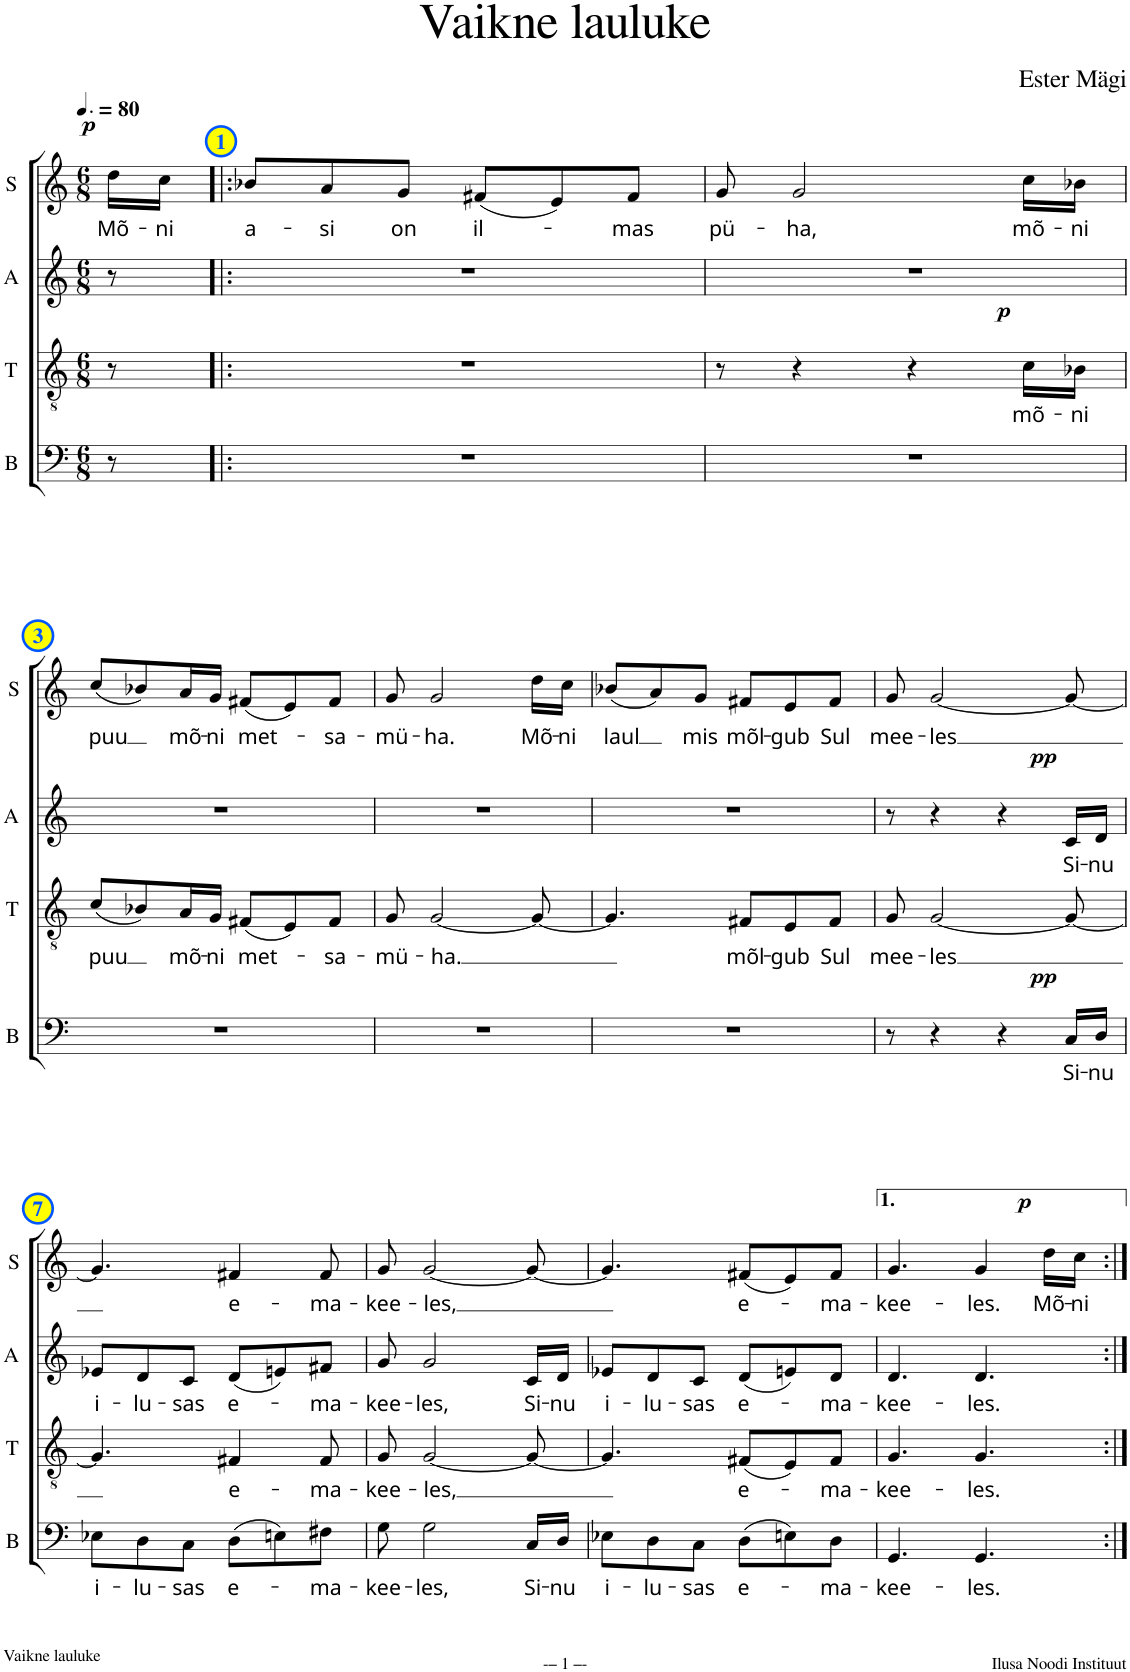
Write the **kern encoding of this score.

**kern	**text	**dynam	**kern	**text	**dynam	**kern	**text	**dynam	**kern	**text	**dynam
*part4	*part4	*part4	*part3	*part3	*part3	*part2	*part2	*part2	*part1	*part1	*part1
*staff4	*staff4	*staff4	*staff3	*staff3	*staff3	*staff2	*staff2	*staff2	*staff1	*staff1	*staff1
*I"B	*	*	*I"T	*	*	*I"A	*	*	*I"S	*	*
*I'B	*	*	*I'T	*	*	*I'A	*	*	*I'S	*	*
*clefF4	*	*	*clefGv2	*	*	*clefG2	*	*	*clefG2	*	*
*	*	*	*	*	*	*Trd1c2	*	*	*	*	*
*k[]	*	*	*k[]	*	*	*k[]	*	*	*k[]	*	*
*M6/8	*	*	*M6/8	*	*	*M6/8	*	*	*M6/8	*	*
*MM120	*	*	*MM120	*	*	*MM120	*	*	*MM120	*	*
=	=	=	=	=	=	=	=	=	=	=	=
!	!	!	!	!	!	!	!	!	!	!LO:LY:b	!LO:DY:a
8r	.	.	8r	.	.	8r	.	.	16dd\LL	Mõ-	p
!	!	!	!	!	!	!	!	!	!	!LO:LY:b	!
.	.	.	.	.	.	.	.	.	16cc\JJ	-ni	.
=1!|:	=1!|:	=1!|:	=1!|:	=1!|:	=1!|:	=1!|:	=1!|:	=1!|:	=1!|:	=1!|:	=1!|:
!	!	!	!	!	!	!	!	!	!	!LO:LY:b	!
2.r	.	.	2.r	.	.	2.r	.	.	8b-X/L	a-	.
!	!	!	!	!	!	!	!	!	!	!LO:LY:b	!
.	.	.	.	.	.	.	.	.	8a/	-si	.
!	!	!	!	!	!	!	!	!	!	!LO:LY:b	!
.	.	.	.	.	.	.	.	.	8g/J	on	.
!	!	!	!	!	!	!	!	!	!	!LO:LY:b	!
.	.	.	.	.	.	.	.	.	(8f#X/L	il-	.
.	.	.	.	.	.	.	.	.	8e/)	.	.
!	!	!	!	!	!	!	!	!	!	!LO:LY:b	!
.	.	.	.	.	.	.	.	.	8f#/J	-mas	.
=2	=2	=2	=2	=2	=2	=2	=2	=2	=2	=2	=2
!	!	!	!	!	!	!	!	!	!	!LO:LY:b	!
2.r	.	.	8r	.	.	2.r	.	.	8g/	pü-	.
!	!	!	!	!	!	!	!	!	!	!LO:LY:b	!
.	.	.	4r	.	.	.	.	.	2g/	-ha,	.
.	.	.	4r	.	.	.	.	.	.	.	.
!	!	!	!	!LO:LY:b	!LO:DY:a	!	!	!	!	!LO:LY:b	!
.	.	.	16c\LL	mõ-	p	.	.	.	16cc\LL	mõ-	.
!	!	!	!	!LO:LY:b	!	!	!	!	!	!LO:LY:b	!
.	.	.	16B-X\JJ	-ni	.	.	.	.	16b-X\JJ	-ni	.
!!LO:LB:g=z
=3	=3	=3	=3	=3	=3	=3	=3	=3	=3	=3	=3
!	!	!	!	!LO:LY:b	!	!	!	!	!	!LO:LY:b	!
2.r	.	.	(8c/L	puu	.	2.r	.	.	(8cc/L	puu	.
.	.	.	8B-X/)	.	.	.	.	.	8b-X/)	.	.
!	!	!	!	!LO:LY:b	!	!	!	!	!	!LO:LY:b	!
.	.	.	16A/L	mõ-	.	.	.	.	16a/L	mõ-	.
!	!	!	!	!LO:LY:b	!	!	!	!	!	!LO:LY:b	!
.	.	.	16G/JJ	-ni	.	.	.	.	16g/JJ	-ni	.
!	!	!	!	!LO:LY:b	!	!	!	!	!	!LO:LY:b	!
.	.	.	(8F#X/L	met-	.	.	.	.	(8f#X/L	met-	.
.	.	.	8E/)	.	.	.	.	.	8e/)	.	.
!	!	!	!	!LO:LY:b	!	!	!	!	!	!LO:LY:b	!
.	.	.	8F#/J	-sa-	.	.	.	.	8f#/J	-sa-	.
=4	=4	=4	=4	=4	=4	=4	=4	=4	=4	=4	=4
!	!	!	!	!LO:LY:b	!	!	!	!	!	!LO:LY:b	!
2.r	.	.	8G/	-mü-	.	2.r	.	.	8g/	-mü-	.
!	!	!	!	!LO:LY:b	!	!	!	!	!	!LO:LY:b	!
.	.	.	[2G/	-ha.	.	.	.	.	2g/	-ha.	.
!	!	!	!	!	!	!	!	!	!	!LO:LY:b	!
.	.	.	8G/_	.	.	.	.	.	16dd\LL	Mõ-	.
!	!	!	!	!	!	!	!	!	!	!LO:LY:b	!
.	.	.	.	.	.	.	.	.	16cc\JJ	-ni	.
=5	=5	=5	=5	=5	=5	=5	=5	=5	=5	=5	=5
!	!	!	!	!	!	!	!	!	!	!LO:LY:b	!
2.r	.	.	4.G/]	.	.	2.r	.	.	(8b-X/L	laul	.
.	.	.	.	.	.	.	.	.	8a/)	.	.
!	!	!	!	!	!	!	!	!	!	!LO:LY:b	!
.	.	.	.	.	.	.	.	.	8g/J	mis	.
!	!	!	!	!LO:LY:b	!	!	!	!	!	!LO:LY:b	!
.	.	.	8F#X/L	mõl-	.	.	.	.	8f#X/L	mõl-	.
!	!	!	!	!LO:LY:b	!	!	!	!	!	!LO:LY:b	!
.	.	.	8E/	-gub	.	.	.	.	8e/	-gub	.
!	!	!	!	!LO:LY:b	!	!	!	!	!	!LO:LY:b	!
.	.	.	8F#/J	Sul	.	.	.	.	8f#/J	Sul	.
=6	=6	=6	=6	=6	=6	=6	=6	=6	=6	=6	=6
!	!	!	!	!LO:LY:b	!	!	!	!	!	!LO:LY:b	!
8r	.	.	8G/	mee-	.	8r	.	.	8g/	mee-	.
!	!	!	!	!LO:LY:b	!	!	!	!	!	!LO:LY:b	!
4r	.	.	[2G/	-les	.	4r	.	.	[2g/	-les	.
4r	.	.	.	.	.	4r	.	.	.	.	.
!	!LO:LY:b	!LO:DY:a	!	!	!	!	!LO:LY:b	!LO:DY:a	!	!	!
16C/LL	Si-	pp	8G/_	.	.	16c/LL	Si-	pp	8g/_	.	.
!	!LO:LY:b	!	!	!	!	!	!LO:LY:b	!	!	!	!
16D/JJ	-nu	.	.	.	.	16d/JJ	-nu	.	.	.	.
!!LO:LB:g=z
=7	=7	=7	=7	=7	=7	=7	=7	=7	=7	=7	=7
!	!LO:LY:b	!	!	!	!	!	!LO:LY:b	!	!	!	!
8E-X\L	i-	.	4.G/]	.	.	8e-X/L	i-	.	4.g/]	.	.
!	!LO:LY:b	!	!	!	!	!	!LO:LY:b	!	!	!	!
8D\	-lu-	.	.	.	.	8d/	-lu-	.	.	.	.
!	!LO:LY:b	!	!	!	!	!	!LO:LY:b	!	!	!	!
8C\J	-sas	.	.	.	.	8c/J	-sas	.	.	.	.
!	!LO:LY:b	!	!	!LO:LY:b	!	!	!LO:LY:b	!	!	!LO:LY:b	!
(8D\L	e-	.	4F#X/	e-	.	(8d/L	e-	.	4f#X/	e-	.
8En\)	.	.	.	.	.	8en/)	.	.	.	.	.
!	!LO:LY:b	!	!	!LO:LY:b	!	!	!LO:LY:b	!	!	!LO:LY:b	!
8F#X\J	-ma-	.	8F#/	-ma-	.	8f#X/J	-ma-	.	8f#/	-ma-	.
=8	=8	=8	=8	=8	=8	=8	=8	=8	=8	=8	=8
!	!LO:LY:b	!	!	!LO:LY:b	!	!	!LO:LY:b	!	!	!LO:LY:b	!
8G\	-kee-	.	8G/	-kee-	.	8g/	-kee-	.	8g/	-kee-	.
!	!LO:LY:b	!	!	!LO:LY:b	!	!	!LO:LY:b	!	!	!LO:LY:b	!
2G\	-les,	.	[2G/	-les,	.	2g/	-les,	.	[2g/	-les,	.
!	!LO:LY:b	!	!	!	!	!	!LO:LY:b	!	!	!	!
16C/LL	Si-	.	8G/_	.	.	16c/LL	Si-	.	8g/_	.	.
!	!LO:LY:b	!	!	!	!	!	!LO:LY:b	!	!	!	!
16D/JJ	-nu	.	.	.	.	16d/JJ	-nu	.	.	.	.
=9	=9	=9	=9	=9	=9	=9	=9	=9	=9	=9	=9
!	!LO:LY:b	!	!	!	!	!	!LO:LY:b	!	!	!	!
8E-X\L	i-	.	4.G/]	.	.	8e-X/L	i-	.	4.g/]	.	.
!	!LO:LY:b	!	!	!	!	!	!LO:LY:b	!	!	!	!
8D\	-lu-	.	.	.	.	8d/	-lu-	.	.	.	.
!	!LO:LY:b	!	!	!	!	!	!LO:LY:b	!	!	!	!
8C\J	-sas	.	.	.	.	8c/J	-sas	.	.	.	.
!	!LO:LY:b	!	!	!LO:LY:b	!	!	!LO:LY:b	!	!	!LO:LY:b	!
(8D\L	e-	.	(8F#X/L	e-	.	(8d/L	e-	.	(8f#X/L	e-	.
8En\)	.	.	8E/)	.	.	8en/)	.	.	8e/)	.	.
!	!LO:LY:b	!	!	!LO:LY:b	!	!	!LO:LY:b	!	!	!LO:LY:b	!
8D\J	-ma-	.	8F#/J	-ma-	.	8d/J	-ma-	.	8f#/J	-ma-	.
=10	=10	=10	=10	=10	=10	=10	=10	=10	=10	=10	=10
!	!LO:LY:b	!	!	!LO:LY:b	!	!	!LO:LY:b	!	!	!LO:LY:b	!
4.GG/	-kee-	.	4.G/	-kee-	.	4.d/	-kee-	.	4.g/	-kee-	.
!	!LO:LY:b	!	!	!LO:LY:b	!	!	!LO:LY:b	!	!	!LO:LY:b	!
4.GG/	-les.	.	4.G/	-les.	.	4.d/	-les.	.	4g/	-les.	.
!	!	!	!	!	!	!	!	!	!	!LO:LY:b	!LO:DY:a
.	.	.	.	.	.	.	.	.	16dd\LL	Mõ-	p
!	!	!	!	!	!	!	!	!	!	!LO:LY:b	!
.	.	.	.	.	.	.	.	.	16cc\JJ	-ni	.
=:|!	=:|!	=:|!	=:|!	=:|!	=:|!	=:|!	=:|!	=:|!	=:|!	=:|!	=:|!
*-	*-	*-	*-	*-	*-	*-	*-	*-	*-	*-	*-
